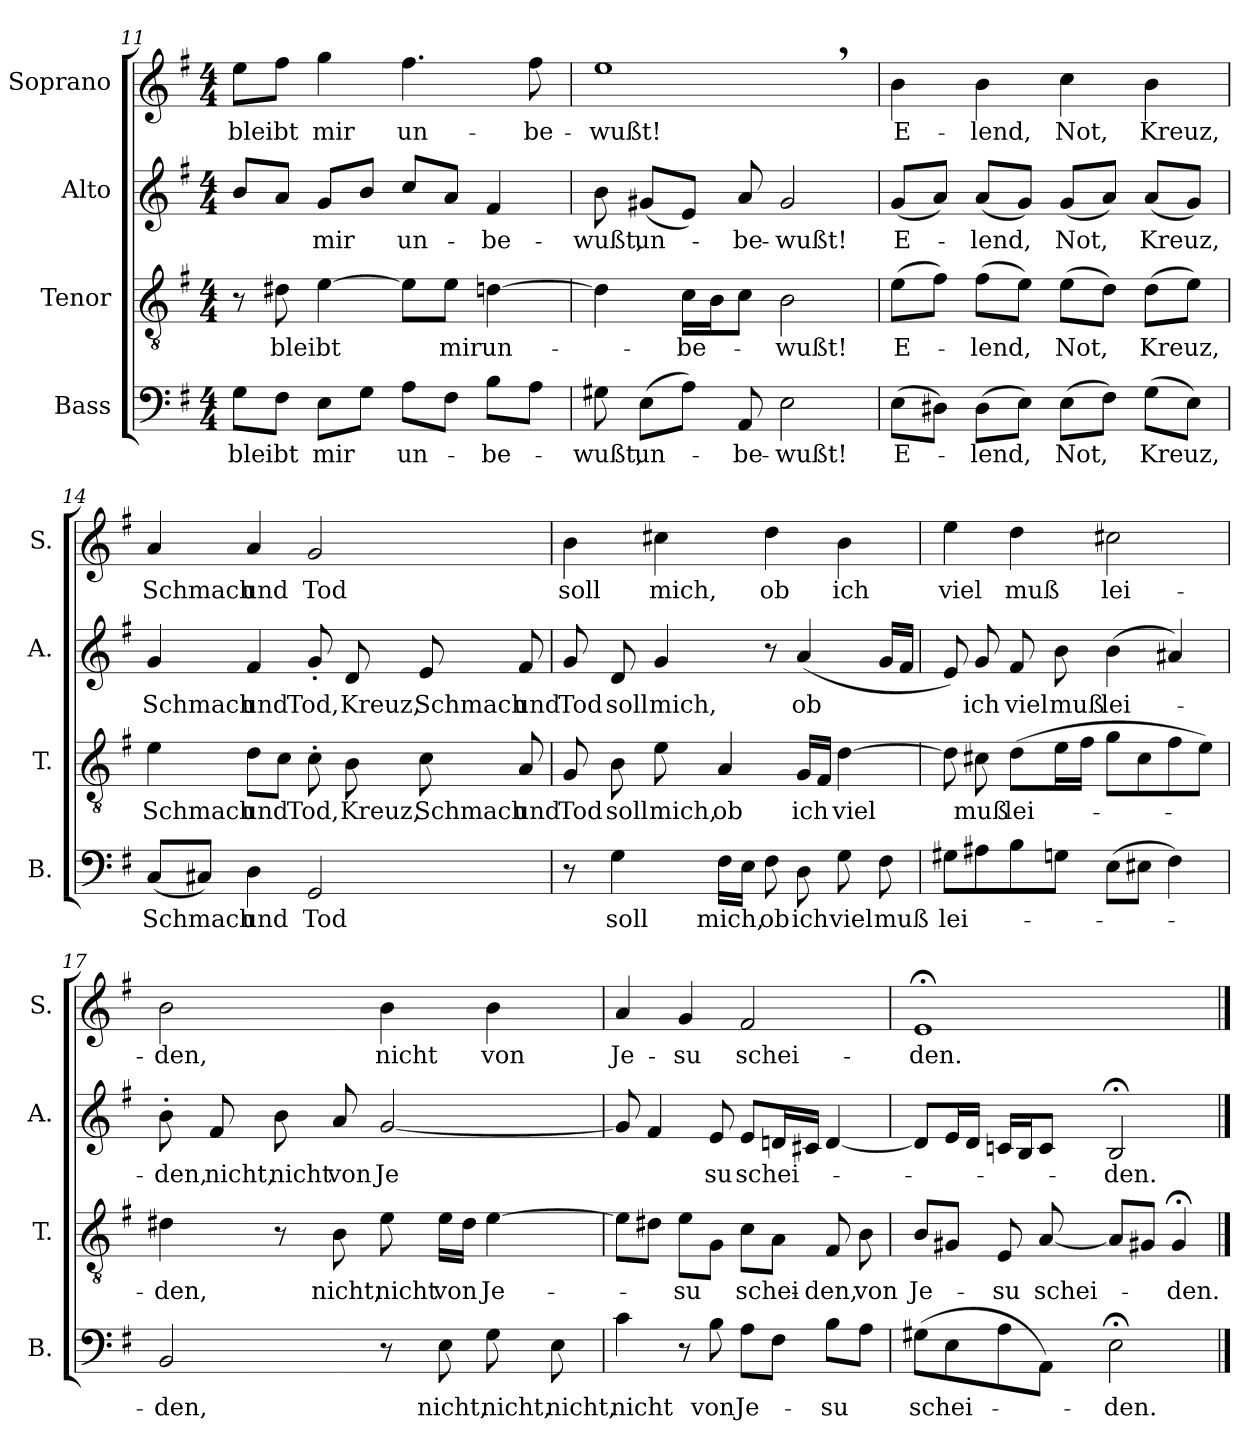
**kern	**text	**kern	**text	**kern	**text	**kern	**text
*part4	*part4	*part3	*part3	*part2	*part2	*part1	*part1
*staff4	*staff4	*staff3	*staff3	*staff2	*staff2	*staff1	*staff1
*I"Bass	*	*I"Tenor	*	*I"Alto	*	*I"Soprano	*
*I'B.	*	*I'T.	*	*I'A.	*	*I'S.	*
!!LO:LB:g=z
*clefF4	*	*clefGv2	*	*clefG2	*	*clefG2	*
*k[f#]	*	*k[f#]	*	*k[f#]	*	*k[f#]	*
*M4/4	*	*M4/4	*	*M4/4	*	*M4/4	*
=11	=11	=11	=11	=11	=11	=11	=11
8G\L	bleibt	8r	.	8b/L	.	8ee\L	bleibt
8F#\J	.	8d#X\	bleibt	8a/J	.	8ff#\J	.
8E\L	mir	[4e\	.	8g/L	mir	4gg\	mir
8G\J	.	.	.	8b/J	.	.	.
8A\L	un-	8e\L]	.	8cc/L	un-	4.ff#\	un-
8F#\J	.	8e\J	mir	8a/J	.	.	.
8B\L	-be-	[4dn\	un-	4f#/	-be-	.	.
8A\J	.	.	.	.	.	8ff#\	-be-
=12	=12	=12	=12	=12	=12	=12	=12
8G#X\	-wußt,	4d\]	.	8b\	-wußt,	1ee,	-wußt!
(8E\L	un-	.	.	(8g#X/L	un-	.	.
8A\J)	.	16c\LL	-be-	8e/J)	.	.	.
.	.	16B\J	.	.	.	.	.
8AA/	-be-	8c\J	.	8a/	-be-	.	.
2E\	-wußt!	2B\	-wußt!	2g#/	-wußt!	.	.
=13	=13	=13	=13	=13	=13	=13	=13
(8E\L	E-	(8e\L	E-	(8g/L	E-	4b\	E-
8D#X\J)	.	8f#\J)	.	8a/J)	.	.	.
(8D#\L	lend,	(8f#\L	lend,	(8a/L	lend,	4b\	-lend,
8E\J)	.	8e\J)	.	8g/J)	.	.	.
(8E\L	Not,	(8e\L	Not,	(8g/L	Not,	4cc\	Not,
8F#\J)	.	8d\J)	.	8a/J)	.	.	.
(8G\L	Kreuz,	(8d\L	Kreuz,	(8a/L	Kreuz,	4b\	Kreuz,
8E\J)	.	8e\J)	.	8g/J)	.	.	.
!!LO:LB:g=z
=14	=14	=14	=14	=14	=14	=14	=14
(8C/L	Schmach	4e\	Schmach	4g/	Schmach	4a/	Schmach
8C#X/J)	.	.	.	.	.	.	.
4D\	und	8d\L	und	4f#/	und	4a/	und
.	.	8c\J	.	.	.	.	.
2GG/	Tod	8c'\	Tod,	8g'/	Tod,	2g/	Tod
.	.	8B\	Kreuz,	8d/	Kreuz,	.	.
.	.	8c\	Schmach	8e/	Schmach	.	.
.	.	8A/	und	8f#/	und	.	.
=15	=15	=15	=15	=15	=15	=15	=15
8r	.	8G/	Tod	8g/	Tod	4b\	soll
4G\	soll	8B\	soll	8d/	soll	.	.
.	.	8e\	mich,	4g/	mich,	4cc#X\	mich,
16F#\LL	mich,	4A/	ob	.	.	.	.
16E\JJ	.	.	.	.	.	.	.
8F#\	ob	.	.	8r	.	4dd\	ob
8D\	ich	16G/LL	ich	(4a/	ob	.	.
.	.	16F#/JJ	.	.	.	.	.
8G\	viel	[4d\	viel	.	.	4b\	ich
8F#\	muß	.	.	16g/LL	.	.	.
.	.	.	.	16f#/JJ	.	.	.
!!LO:PB:g=z
=16	=16	=16	=16	=16	=16	=16	=16
8G#X\L	lei-	8d\]	.	8e/)	.	4ee\	viel
8A#X\	.	8c#X\	muß	8g/	ich	.	.
8B\	.	(8d\L	lei-	8f#/	viel	4dd\	muß
8Gn\J	.	16e\L	.	8b\	muß	.	.
.	.	16f#\JJ	.	.	.	.	.
(8E\L	.	8g\L	.	(4b\	lei-	2cc#X\	lei-
8E#X\J	.	8c#\	.	.	.	.	.
4F#\)	.	8f#\	.	4a#X/)	.	.	.
.	.	8e\J)	.	.	.	.	.
=17	=17	=17	=17	=17	=17	=17	=17
2BB/	-den,	4d#X\	-den,	8b'\	-den,	2b\	-den,
.	.	.	.	8f#/	nicht,	.	.
.	.	8r	.	8b\	nicht	.	.
.	.	8B\	nicht,	8a/	von	.	.
8r	.	8e\	nicht	[2g/	Je	4b\	nicht
8E\	nicht,	16e\LL	von	.	.	.	.
.	.	16d#\JJ	.	.	.	.	.
8G\	nicht,	[4e\	Je-	.	.	4b\	von
8E\	nicht,	.	.	.	.	.	.
!!LO:LB:g=z
=18	=18	=18	=18	=18	=18	=18	=18
4c\	nicht	8e\L]	.	8g/]	.	4a/	Je-
.	.	8d#X\J	.	4f#/	.	.	.
8r	.	8e\L	-su	.	.	4g/	-su
8B\	von	8G\J	.	8e/	su	.	.
*	*	*	*	*	*	*MM70	*
8A\L	Je-	8c\L	schei-	8e/L	schei-	2f#/	schei-
8F#\J	.	8A\J	.	16dn/L	.	.	.
.	.	.	.	16c#X/JJ	.	.	.
8B\L	-su	8F#/	-den,	[4d/	.	.	.
8A\J	.	8B\	von	.	.	.	.
=19	=19	=19	=19	=19	=19	=19	=19
*	*	*	*	*	*	*MM60	*
(8G#X\L	schei-	8B/L	Je-	8d/L]	.	1e;<	-den.
8E\	.	8G#X/J	.	16e/L	.	.	.
.	.	.	.	16d/JJ	.	.	.
8A\	.	8E/	-su	16cn/LL	.	.	.
.	.	.	.	16B/J	.	.	.
8AA\J)	.	[8A/	schei-	8c/J	.	.	.
2E;<\	-den.	8A/L]	.	2B;</	-den.	.	.
.	.	8G#X/J	.	.	.	.	.
.	.	4G#;</	-den.	.	.	.	.
==	==	==	==	==	==	==	==
*-	*-	*-	*-	*-	*-	*-	*-
